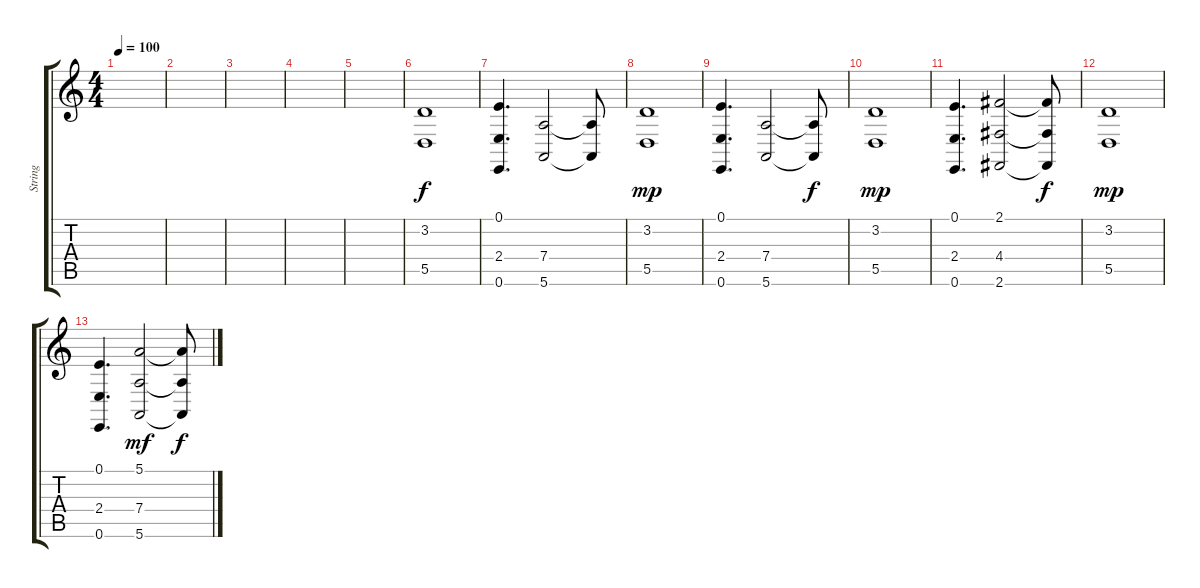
\track ("String" "String") {instrument stringensemble1}
\staff {score tabs}
\tuning (E4 B3 G3 D3 A2 E2) {hide}
\ts (4 4)
\tempo 100
\clef g2
\ks c
|
|
|
|
|
(3.2 5.5).1 |
(0.1 2.4 0.6).4{d} (7.4 5.6).2 (7.4{t} 5.6{t}).8{dy f} |
(3.2 5.5).1{dy mp} |
(0.1 2.4 0.6).4{d} (7.4 5.6).2 (7.4{t} 5.6{t}).8{dy f} |
(3.2 5.5).1{dy mp} |
(0.1 2.4 0.6).4{d} (2.1 4.4 2.6).2 (2.1{t} 4.4{t} 2.6{t}).8{dy f} |
(3.2 5.5).1{dy mp} |
(0.1 2.4 0.6).4{d} (5.1 7.4 5.6).2{dy mf} (5.1{t} 7.4{t} 5.6{t}).8{dy f}
